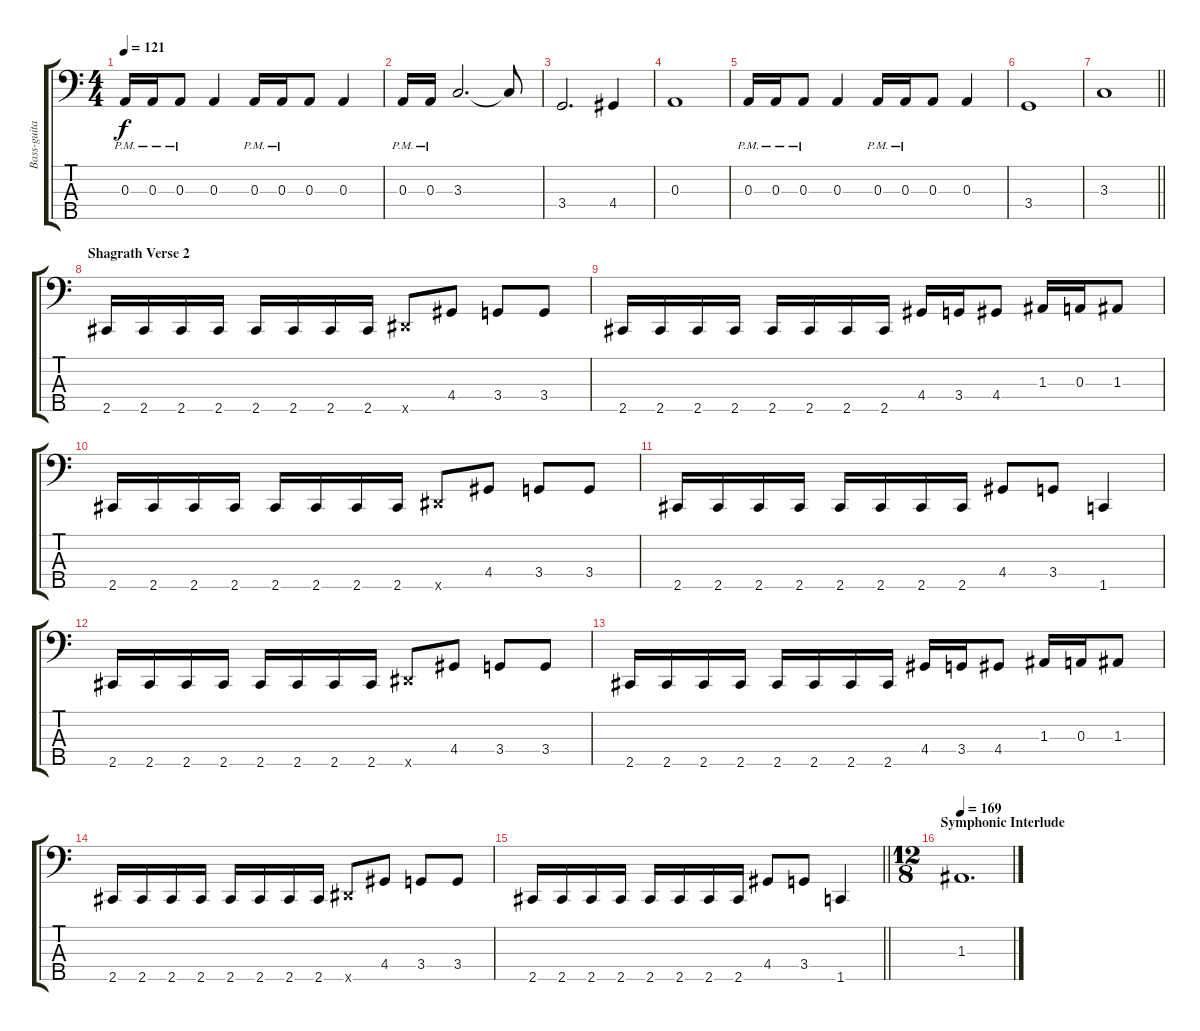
\track ("Bass-guitar - Vortex" "Bass-guita") {instrument electricbassfinger}
\staff {score tabs}
\tuning (G2 D2 A1 E1 B0) {hide}
\ts (4 4)
\tempo 121
\clef f4
\ks c
0.3{pm}.16{dy f} 0.3{pm}.16 0.3{pm}.8 0.3.4 0.3{pm}.16 0.3{pm}.16 0.3.8 0.3.4 |
0.3{pm}.16 0.3{pm}.16 3.3.2{d} 3.3{t}.8 |
3.4.2{d} 4.4.4 |
0.3.1 |
0.3{pm}.16 0.3{pm}.16 0.3{pm}.8 0.3.4 0.3{pm}.16 0.3{pm}.16 0.3.8 0.3.4 |
3.4.1 |
\barLineRight lightlight
3.3.1 |
\section ("" "Shagrath Verse 2")
2.5.16 2.5.16 2.5.16 2.5.16 2.5.16 2.5.16 2.5.16 2.5.16 4.5{x}.8 4.4.8 3.4.8 3.4.8 |
2.5.16 2.5.16 2.5.16 2.5.16 2.5.16 2.5.16 2.5.16 2.5.16 4.4.16 3.4.16 4.4.8 1.3.16 0.3.16 1.3.8 |
2.5.16 2.5.16 2.5.16 2.5.16 2.5.16 2.5.16 2.5.16 2.5.16 4.5{x}.8 4.4.8 3.4.8 3.4.8 |
2.5.16 2.5.16 2.5.16 2.5.16 2.5.16 2.5.16 2.5.16 2.5.16 4.4.8 3.4.8 1.5.4 |
2.5.16 2.5.16 2.5.16 2.5.16 2.5.16 2.5.16 2.5.16 2.5.16 4.5{x}.8 4.4.8 3.4.8 3.4.8 |
2.5.16 2.5.16 2.5.16 2.5.16 2.5.16 2.5.16 2.5.16 2.5.16 4.4.16 3.4.16 4.4.8 1.3.16 0.3.16 1.3.8 |
2.5.16 2.5.16 2.5.16 2.5.16 2.5.16 2.5.16 2.5.16 2.5.16 4.5{x}.8 4.4.8 3.4.8 3.4.8 |
\barLineRight lightlight
2.5.16 2.5.16 2.5.16 2.5.16 2.5.16 2.5.16 2.5.16 2.5.16 4.4.8 3.4.8 1.5.4 |
\ts (12 8)
\section ("" "Symphonic Interlude")
\tempo 169
1.3.1{d}
